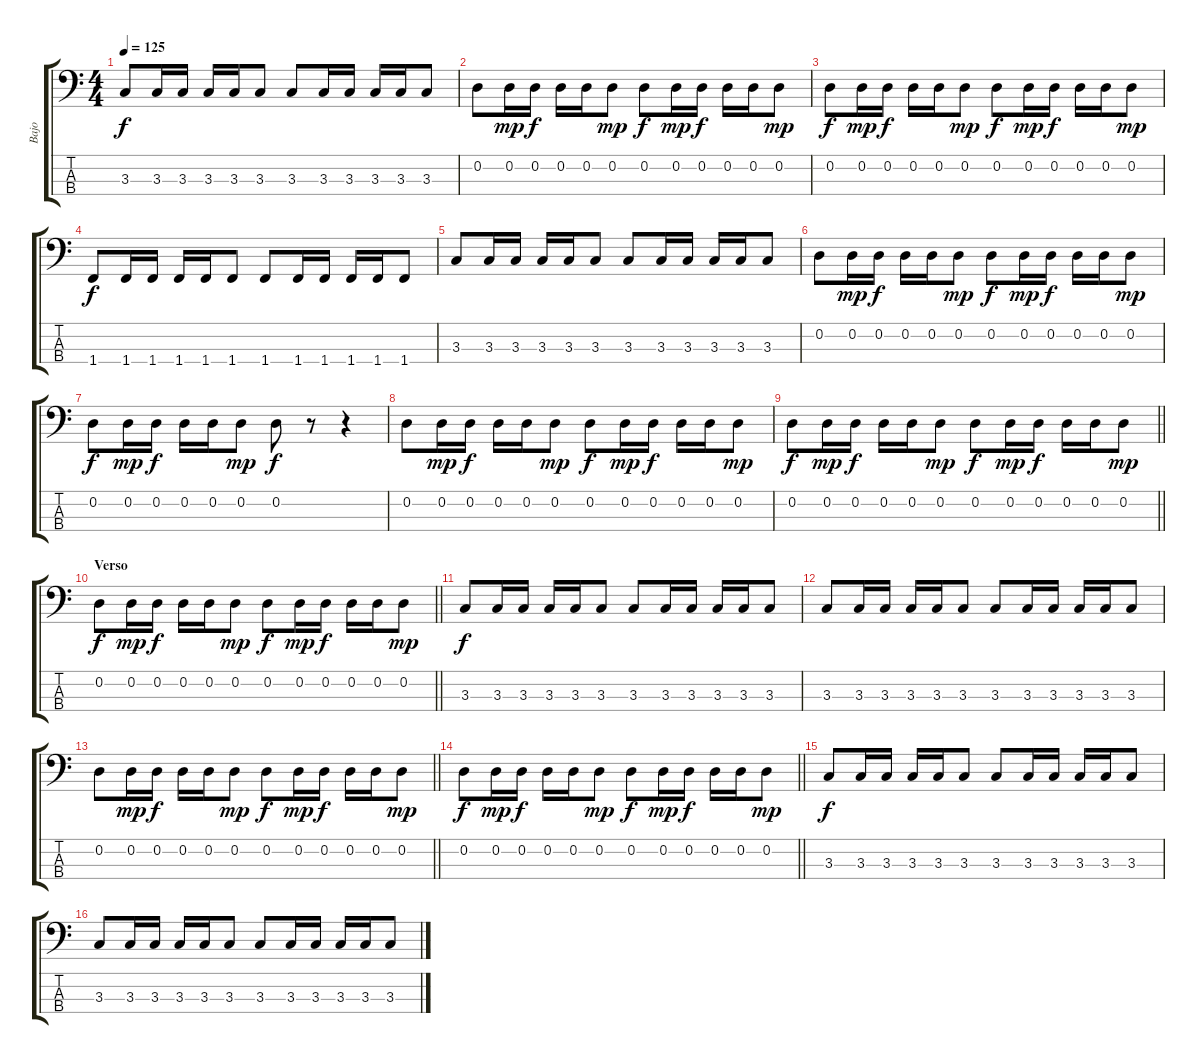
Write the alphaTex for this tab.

\track ("Bajo" "Bajo") {instrument electricbassfinger}
\staff {score tabs}
\tuning (G2 D2 A1 E1) {hide}
\ts (4 4)
\tempo 125
\clef f4
\ks c
3.3.8{dy f} 3.3.16 3.3.16 3.3.16 3.3.16 3.3.8 3.3.8 3.3.16 3.3.16 3.3.16 3.3.16 3.3.8 |
0.2.8 0.2.16{dy mp} 0.2.16{dy f} 0.2.16 0.2.16 0.2.8{dy mp} 0.2.8{dy f} 0.2.16{dy mp} 0.2.16{dy f} 0.2.16 0.2.16 0.2.8{dy mp} |
0.2.8{dy f} 0.2.16{dy mp} 0.2.16{dy f} 0.2.16 0.2.16 0.2.8{dy mp} 0.2.8{dy f} 0.2.16{dy mp} 0.2.16{dy f} 0.2.16 0.2.16 0.2.8{dy mp} |
1.4.8{dy f} 1.4.16 1.4.16 1.4.16 1.4.16 1.4.8 1.4.8 1.4.16 1.4.16 1.4.16 1.4.16 1.4.8 |
3.3.8 3.3.16 3.3.16 3.3.16 3.3.16 3.3.8 3.3.8 3.3.16 3.3.16 3.3.16 3.3.16 3.3.8 |
0.2.8 0.2.16{dy mp} 0.2.16{dy f} 0.2.16 0.2.16 0.2.8{dy mp} 0.2.8{dy f} 0.2.16{dy mp} 0.2.16{dy f} 0.2.16 0.2.16 0.2.8{dy mp} |
0.2.8{dy f} 0.2.16{dy mp} 0.2.16{dy f} 0.2.16 0.2.16 0.2.8{dy mp} 0.2.8{dy f} r.8 r.4 |
0.2.8 0.2.16{dy mp} 0.2.16{dy f} 0.2.16 0.2.16 0.2.8{dy mp} 0.2.8{dy f} 0.2.16{dy mp} 0.2.16{dy f} 0.2.16 0.2.16 0.2.8{dy mp} |
\barLineRight lightlight
0.2.8{dy f} 0.2.16{dy mp} 0.2.16{dy f} 0.2.16 0.2.16 0.2.8{dy mp} 0.2.8{dy f} 0.2.16{dy mp} 0.2.16{dy f} 0.2.16 0.2.16 0.2.8{dy mp} |
\section ("" "Verso")
\barLineRight lightlight
0.2.8{dy f} 0.2.16{dy mp} 0.2.16{dy f} 0.2.16 0.2.16 0.2.8{dy mp} 0.2.8{dy f} 0.2.16{dy mp} 0.2.16{dy f} 0.2.16 0.2.16 0.2.8{dy mp} |
3.3.8{dy f} 3.3.16 3.3.16 3.3.16 3.3.16 3.3.8 3.3.8 3.3.16 3.3.16 3.3.16 3.3.16 3.3.8 |
3.3.8 3.3.16 3.3.16 3.3.16 3.3.16 3.3.8 3.3.8 3.3.16 3.3.16 3.3.16 3.3.16 3.3.8 |
\barLineRight lightlight
0.2.8 0.2.16{dy mp} 0.2.16{dy f} 0.2.16 0.2.16 0.2.8{dy mp} 0.2.8{dy f} 0.2.16{dy mp} 0.2.16{dy f} 0.2.16 0.2.16 0.2.8{dy mp} |
\barLineRight lightlight
0.2.8{dy f} 0.2.16{dy mp} 0.2.16{dy f} 0.2.16 0.2.16 0.2.8{dy mp} 0.2.8{dy f} 0.2.16{dy mp} 0.2.16{dy f} 0.2.16 0.2.16 0.2.8{dy mp} |
3.3.8{dy f} 3.3.16 3.3.16 3.3.16 3.3.16 3.3.8 3.3.8 3.3.16 3.3.16 3.3.16 3.3.16 3.3.8 |
3.3.8 3.3.16 3.3.16 3.3.16 3.3.16 3.3.8 3.3.8 3.3.16 3.3.16 3.3.16 3.3.16 3.3.8
